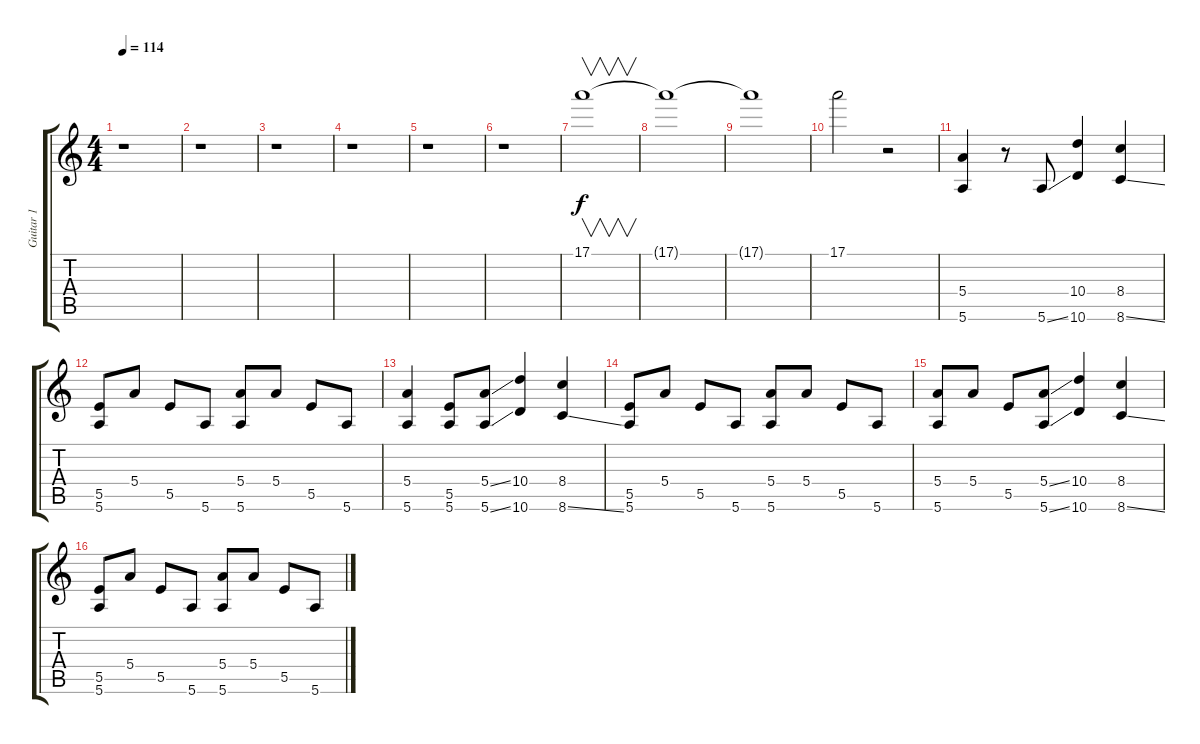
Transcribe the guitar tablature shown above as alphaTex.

\track ("Guitar 1" "Guitar 1") {instrument overdrivenguitar}
\staff {score tabs}
\tuning (E4 B3 Ab3 E3 B2 E2) {hide}
\ts (4 4)
\tempo 114
\clef g2
\ks c
r.1{dy f instrument overdrivenguitar} |
r.1 |
r.1 |
r.1 |
r.1 |
r.1 |
17.1.1{v} |
17.1{t}.1 |
17.1{t}.1 |
17.1.2 r.2 |
(5.4 5.6).4 r.8 5.6{ss}.8 (10.4 10.6).4 (8.4 8.6{ss}).4 |
(5.5 5.6).8 5.4.8 5.5.8 5.6.8 (5.4 5.6).8 5.4.8 5.5.8 5.6.8 |
(5.4 5.6).4 (5.5 5.6).8 (5.4{ss} 5.6{ss}).8 (10.4 10.6).4 (8.4 8.6{ss}).4 |
(5.5 5.6).8 5.4.8 5.5.8 5.6.8 (5.4 5.6).8 5.4.8 5.5.8 5.6.8 |
(5.4 5.6).8 5.4.8 5.5.8 (5.4{ss} 5.6{ss}).8 (10.4 10.6).4 (8.4 8.6{ss}).4 |
(5.5 5.6).8 5.4.8 5.5.8 5.6.8 (5.4 5.6).8 5.4.8 5.5.8 5.6.8
